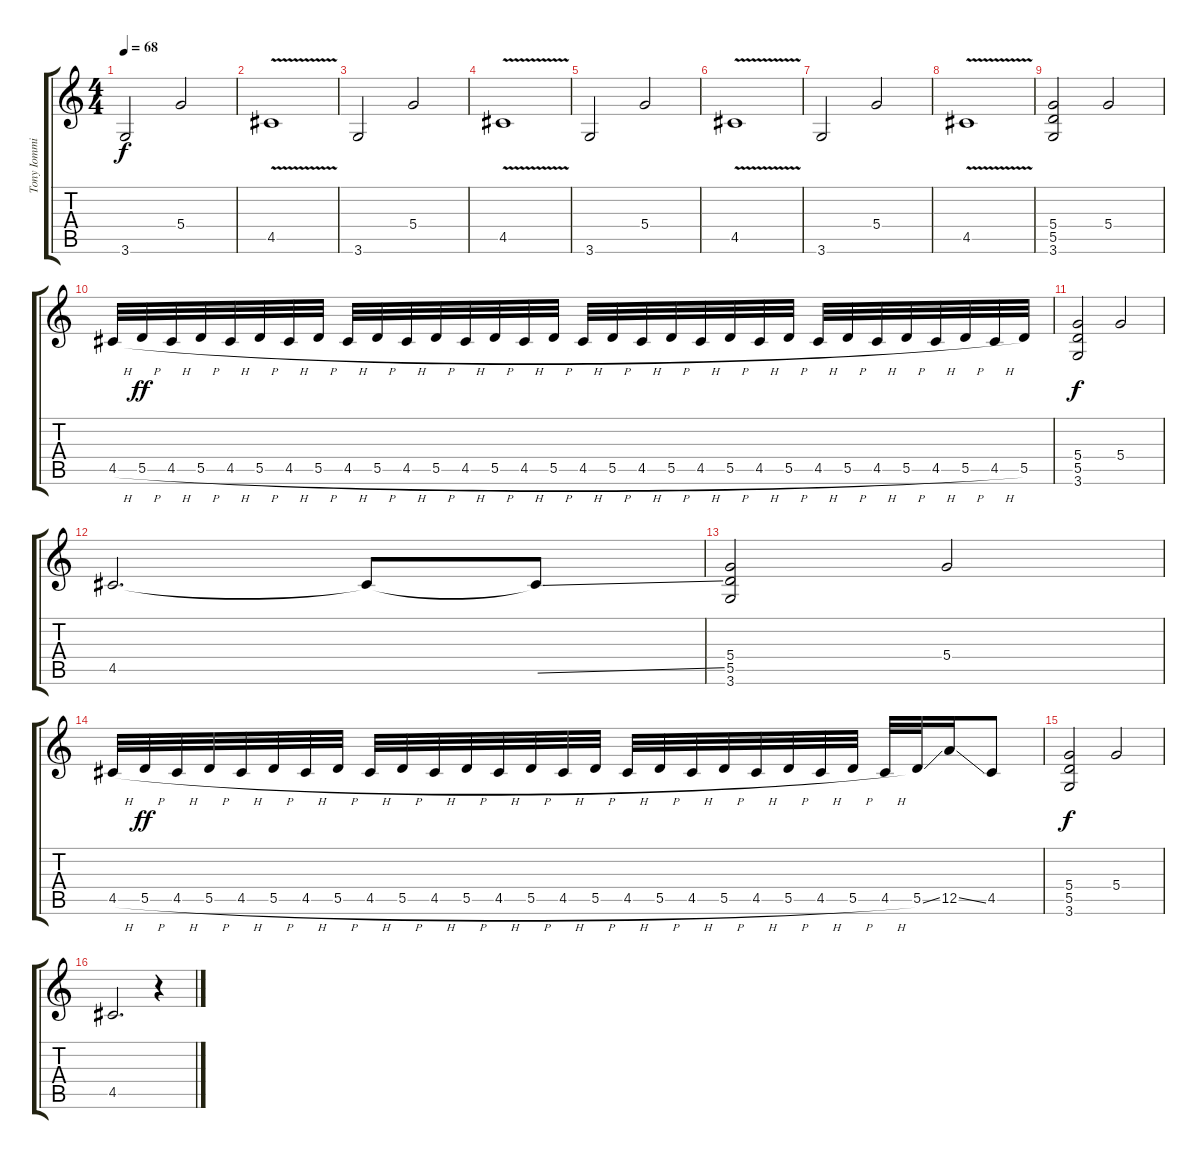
\track ("Tony Iommi - Lead Guitar" "Tony Iommi") {instrument distortionguitar}
\staff {score tabs}
\tuning (E4 B3 G3 D3 A2 E2) {hide}
\ts (4 4)
\tempo 68
\clef g2
\ks c
3.6.2{dy f} 5.4.2 |
4.5{v}.1 |
3.6.2 5.4.2 |
4.5{v}.1 |
3.6.2 5.4.2 |
4.5{v}.1 |
3.6.2 5.4.2 |
4.5{v}.1 |
(5.4 5.5 3.6).2 5.4.2 |
4.5{h}.32 5.5{h}.32{dy ff} 4.5{h}.32 5.5{h}.32 4.5{h}.32 5.5{h}.32 4.5{h}.32 5.5{h}.32 4.5{h}.32 5.5{h}.32 4.5{h}.32 5.5{h}.32 4.5{h}.32 5.5{h}.32 4.5{h}.32 5.5{h}.32 4.5{h}.32 5.5{h}.32 4.5{h}.32 5.5{h}.32 4.5{h}.32 5.5{h}.32 4.5{h}.32 5.5{h}.32 4.5{h}.32 5.5{h}.32 4.5{h}.32 5.5{h}.32 4.5{h}.32 5.5{h}.32 4.5{h}.32 5.5.32 |
(5.4 5.5 3.6).2{dy f} 5.4.2 |
4.5.2{d} 4.5{t}.8 4.5{ss t}.8 |
(5.4 5.5 3.6).2 5.4.2 |
4.5{h}.32 5.5{h}.32{dy ff} 4.5{h}.32 5.5{h}.32 4.5{h}.32 5.5{h}.32 4.5{h}.32 5.5{h}.32 4.5{h}.32 5.5{h}.32 4.5{h}.32 5.5{h}.32 4.5{h}.32 5.5{h}.32 4.5{h}.32 5.5{h}.32 4.5{h}.32 5.5{h}.32 4.5{h}.32 5.5{h}.32 4.5{h}.32 5.5{h}.32 4.5{h}.32 5.5{h}.32 4.5{h}.32 5.5{ss}.32 12.5{ss}.16 4.5.8 |
(5.4 5.5 3.6).2{dy f} 5.4.2 |
4.5.2{d} r.4
